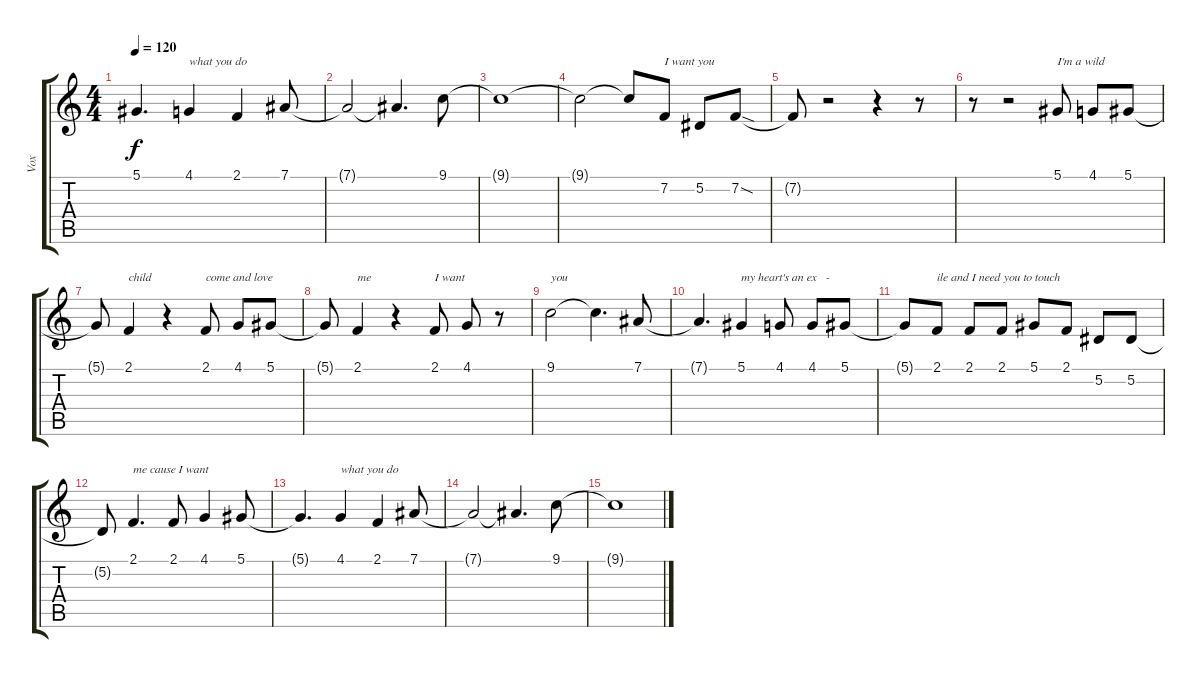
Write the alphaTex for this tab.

\track ("Vox" "Vox") {instrument cello}
\staff {score tabs}
\tuning (Eb4 Bb3 Gb3 Db3 Ab2 Eb2) {hide}
\ts (4 4)
\tempo 120
\clef g2
\ks c
5.1{t}.4{d dy f} 4.1.4{txt "what you do"} 2.1.4 7.1.8 |
7.1{t}.2 7.1{t}.4{d} 9.1.8 |
9.1{t}.1 |
9.1{t}.2 9.1{t}.8 7.2.8{txt "I want you"} 5.2.8 7.2{sod}.8 |
7.2{t}.8 r.2 r.4 r.8 |
r.8 r.2 5.1.8{txt "I'm a wild" volume 16} 4.1.8 5.1.8 |
5.1{t}.8 2.1.4{txt "child"} r.4 2.1.8{txt "come and love"} 4.1.8 5.1.8 |
5.1{t}.8 2.1.4{txt "me"} r.4 2.1.8{txt "I want"} 4.1.8 r.8 |
9.1.2{txt "you"} 9.1{t}.4{d} 7.1.8 |
7.1{t}.4{d} 5.1.4{txt "my heart's an ex   -"} 4.1.8 4.1.8 5.1.8 |
5.1{t}.8 2.1.8{txt "ile and I need you to touch"} 2.1.8 2.1.8 5.1.8 2.1.8 5.2.8 5.2.8 |
5.2{t}.8 2.1.4{d txt "me cause I want"} 2.1.8 4.1.4 5.1.8 |
5.1{t}.4{d} 4.1.4{txt "what you do"} 2.1.4 7.1.8 |
7.1{t}.2 7.1{t}.4{d} 9.1.8 |
9.1{t}.1
